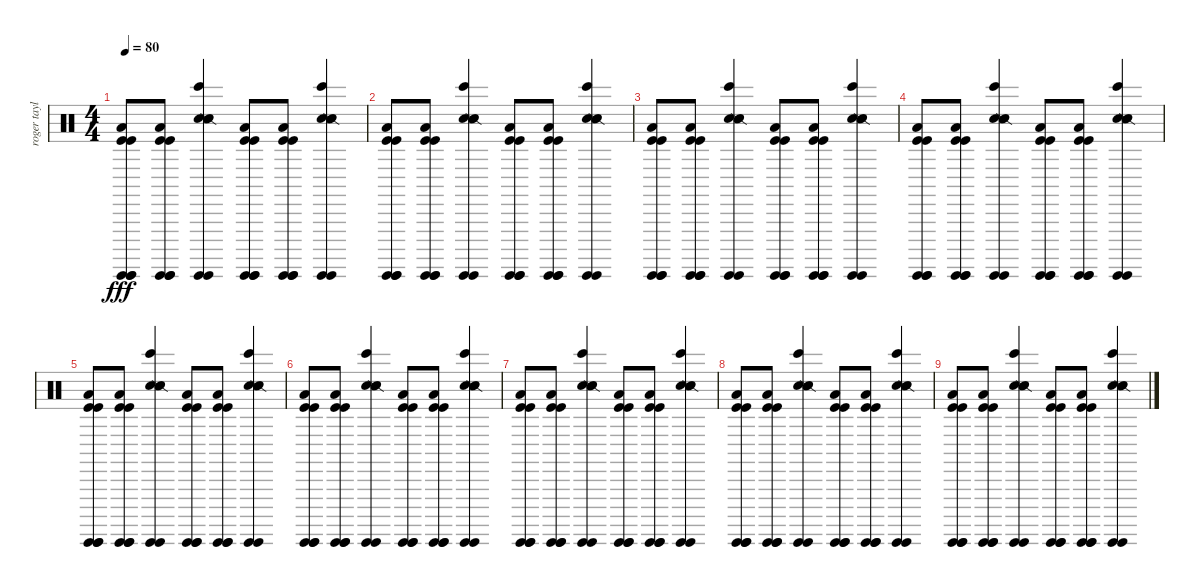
\track ("roger taylor" "roger tayl") {instrument percussion}
\staff {score}
\articulation defaults
\ts (4 4)
\tempo 80
\clef neutral
\ks c
("Guiro (hit)" "Guiro (hit)" "Guiro (hit)" "Low Tom (hit)" "Kick (hit)" "Kick (hit)").8{dy fff} ("Guiro (hit)" "Guiro (hit)" "Guiro (hit)" "Low Tom (hit)" "Kick (hit)" "Kick (hit)").8 ("Guiro (hit)" "Guiro (hit)" "Snare (hit) 2" "Bongo High (hit)" "Hand Clap (hit)" "Snare (side stick) 2").4 ("Guiro (hit)" "Guiro (hit)" "Guiro (hit)" "Low Tom (hit)" "Kick (hit)" "Kick (hit)").8 ("Guiro (hit)" "Guiro (hit)" "Guiro (hit)" "Low Tom (hit)" "Kick (hit)" "Kick (hit)").8 ("Guiro (hit)" "Guiro (hit)" "Snare (hit) 2" "Bongo High (hit)" "Hand Clap (hit)" "Snare (side stick) 2").4 |
("Guiro (hit)" "Guiro (hit)" "Guiro (hit)" "Low Tom (hit)" "Kick (hit)" "Kick (hit)").8 ("Guiro (hit)" "Guiro (hit)" "Guiro (hit)" "Low Tom (hit)" "Kick (hit)" "Kick (hit)").8 ("Guiro (hit)" "Guiro (hit)" "Snare (hit) 2" "Bongo High (hit)" "Hand Clap (hit)" "Snare (side stick) 2").4 ("Guiro (hit)" "Guiro (hit)" "Guiro (hit)" "Low Tom (hit)" "Kick (hit)" "Kick (hit)").8 ("Guiro (hit)" "Guiro (hit)" "Guiro (hit)" "Low Tom (hit)" "Kick (hit)" "Kick (hit)").8 ("Guiro (hit)" "Guiro (hit)" "Snare (hit) 2" "Bongo High (hit)" "Hand Clap (hit)" "Snare (side stick) 2").4 |
("Guiro (hit)" "Guiro (hit)" "Guiro (hit)" "Low Tom (hit)" "Kick (hit)" "Kick (hit)").8 ("Guiro (hit)" "Guiro (hit)" "Guiro (hit)" "Low Tom (hit)" "Kick (hit)" "Kick (hit)").8 ("Guiro (hit)" "Guiro (hit)" "Snare (hit) 2" "Bongo High (hit)" "Hand Clap (hit)" "Snare (side stick) 2").4 ("Guiro (hit)" "Guiro (hit)" "Guiro (hit)" "Low Tom (hit)" "Kick (hit)" "Kick (hit)").8 ("Guiro (hit)" "Guiro (hit)" "Guiro (hit)" "Low Tom (hit)" "Kick (hit)" "Kick (hit)").8 ("Guiro (hit)" "Guiro (hit)" "Snare (hit) 2" "Bongo High (hit)" "Hand Clap (hit)" "Snare (side stick) 2").4 |
("Guiro (hit)" "Guiro (hit)" "Guiro (hit)" "Low Tom (hit)" "Kick (hit)" "Kick (hit)").8 ("Guiro (hit)" "Guiro (hit)" "Guiro (hit)" "Low Tom (hit)" "Kick (hit)" "Kick (hit)").8 ("Guiro (hit)" "Guiro (hit)" "Snare (hit) 2" "Bongo High (hit)" "Hand Clap (hit)" "Snare (side stick) 2").4 ("Guiro (hit)" "Guiro (hit)" "Guiro (hit)" "Low Tom (hit)" "Kick (hit)" "Kick (hit)").8 ("Guiro (hit)" "Guiro (hit)" "Guiro (hit)" "Low Tom (hit)" "Kick (hit)" "Kick (hit)").8 ("Guiro (hit)" "Guiro (hit)" "Snare (hit) 2" "Bongo High (hit)" "Hand Clap (hit)" "Snare (side stick) 2").4 |
("Guiro (hit)" "Guiro (hit)" "Guiro (hit)" "Low Tom (hit)" "Kick (hit)" "Kick (hit)").8 ("Guiro (hit)" "Guiro (hit)" "Guiro (hit)" "Low Tom (hit)" "Kick (hit)" "Kick (hit)").8 ("Guiro (hit)" "Guiro (hit)" "Snare (hit) 2" "Bongo High (hit)" "Hand Clap (hit)" "Snare (side stick) 2").4 ("Guiro (hit)" "Guiro (hit)" "Guiro (hit)" "Low Tom (hit)" "Kick (hit)" "Kick (hit)").8 ("Guiro (hit)" "Guiro (hit)" "Guiro (hit)" "Low Tom (hit)" "Kick (hit)" "Kick (hit)").8 ("Guiro (hit)" "Guiro (hit)" "Snare (hit) 2" "Bongo High (hit)" "Hand Clap (hit)" "Snare (side stick) 2").4 |
("Guiro (hit)" "Guiro (hit)" "Guiro (hit)" "Low Tom (hit)" "Kick (hit)" "Kick (hit)").8 ("Guiro (hit)" "Guiro (hit)" "Guiro (hit)" "Low Tom (hit)" "Kick (hit)" "Kick (hit)").8 ("Guiro (hit)" "Guiro (hit)" "Snare (hit) 2" "Bongo High (hit)" "Hand Clap (hit)" "Snare (side stick) 2").4 ("Guiro (hit)" "Guiro (hit)" "Guiro (hit)" "Low Tom (hit)" "Kick (hit)" "Kick (hit)").8 ("Guiro (hit)" "Guiro (hit)" "Guiro (hit)" "Low Tom (hit)" "Kick (hit)" "Kick (hit)").8 ("Guiro (hit)" "Guiro (hit)" "Snare (hit) 2" "Bongo High (hit)" "Hand Clap (hit)" "Snare (side stick) 2").4 |
("Guiro (hit)" "Guiro (hit)" "Guiro (hit)" "Low Tom (hit)" "Kick (hit)" "Kick (hit)").8 ("Guiro (hit)" "Guiro (hit)" "Guiro (hit)" "Low Tom (hit)" "Kick (hit)" "Kick (hit)").8 ("Guiro (hit)" "Guiro (hit)" "Snare (hit) 2" "Bongo High (hit)" "Hand Clap (hit)" "Snare (side stick) 2").4 ("Guiro (hit)" "Guiro (hit)" "Guiro (hit)" "Low Tom (hit)" "Kick (hit)" "Kick (hit)").8 ("Guiro (hit)" "Guiro (hit)" "Guiro (hit)" "Low Tom (hit)" "Kick (hit)" "Kick (hit)").8 ("Guiro (hit)" "Guiro (hit)" "Snare (hit) 2" "Bongo High (hit)" "Hand Clap (hit)" "Snare (side stick) 2").4 |
("Guiro (hit)" "Guiro (hit)" "Guiro (hit)" "Low Tom (hit)" "Kick (hit)" "Kick (hit)").8 ("Guiro (hit)" "Guiro (hit)" "Guiro (hit)" "Low Tom (hit)" "Kick (hit)" "Kick (hit)").8 ("Guiro (hit)" "Guiro (hit)" "Snare (hit) 2" "Bongo High (hit)" "Hand Clap (hit)" "Snare (side stick) 2").4 ("Guiro (hit)" "Guiro (hit)" "Guiro (hit)" "Low Tom (hit)" "Kick (hit)" "Kick (hit)").8 ("Guiro (hit)" "Guiro (hit)" "Guiro (hit)" "Low Tom (hit)" "Kick (hit)" "Kick (hit)").8 ("Guiro (hit)" "Guiro (hit)" "Snare (hit) 2" "Bongo High (hit)" "Hand Clap (hit)" "Snare (side stick) 2").4 |
("Guiro (hit)" "Guiro (hit)" "Guiro (hit)" "Low Tom (hit)" "Kick (hit)" "Kick (hit)").8 ("Guiro (hit)" "Guiro (hit)" "Guiro (hit)" "Low Tom (hit)" "Kick (hit)" "Kick (hit)").8 ("Guiro (hit)" "Guiro (hit)" "Snare (hit) 2" "Bongo High (hit)" "Hand Clap (hit)" "Snare (side stick) 2").4 ("Guiro (hit)" "Guiro (hit)" "Guiro (hit)" "Low Tom (hit)" "Kick (hit)" "Kick (hit)").8 ("Guiro (hit)" "Guiro (hit)" "Guiro (hit)" "Low Tom (hit)" "Kick (hit)" "Kick (hit)").8 ("Guiro (hit)" "Guiro (hit)" "Snare (hit) 2" "Bongo High (hit)" "Hand Clap (hit)" "Snare (side stick) 2").4
